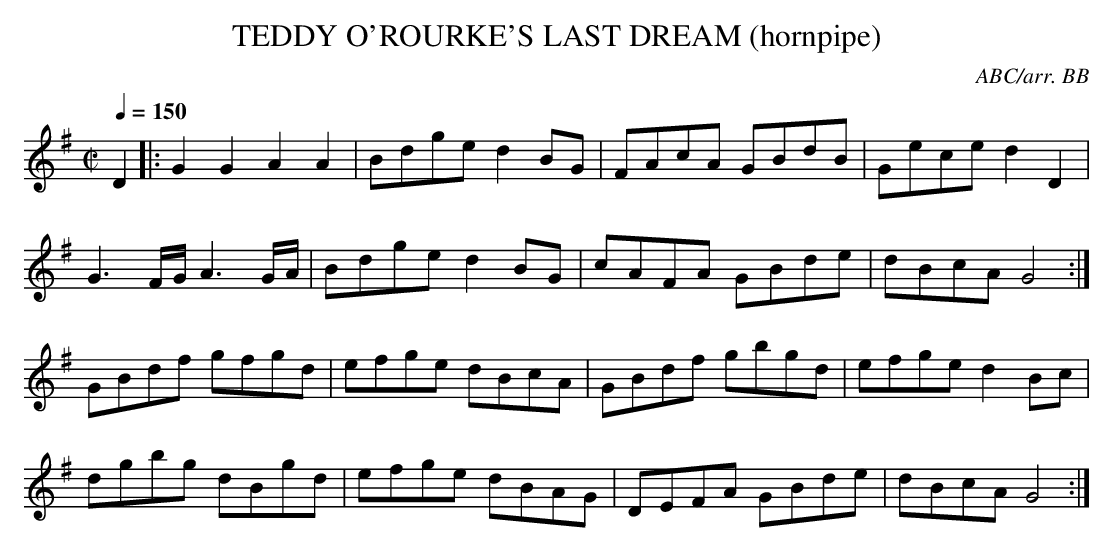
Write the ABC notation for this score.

X:1
T:TEDDY O'ROURKE'S LAST DREAM (hornpipe)
C:ABC/arr. BB
dance tune (or both). Title might be a bit lugubrious but the
melody isn't, and IMO makes a nice little hornpipe.
Q:1/4=150
L:1/8
M:C|
K:G
D2|:G2G2 A2A2|Bdge d2BG|FAcA GBdB|Gece d2D2|
G3F/G/ A3G/A/|Bdge d2BG|cAFA GBde|dBcA G4 :|
GBdf gfgd|efge dBcA|GBdf gbgd|efge d2Bc|
dgbg dBgd|efge dBAG|DEFA GBde|dBcA G4 :|
